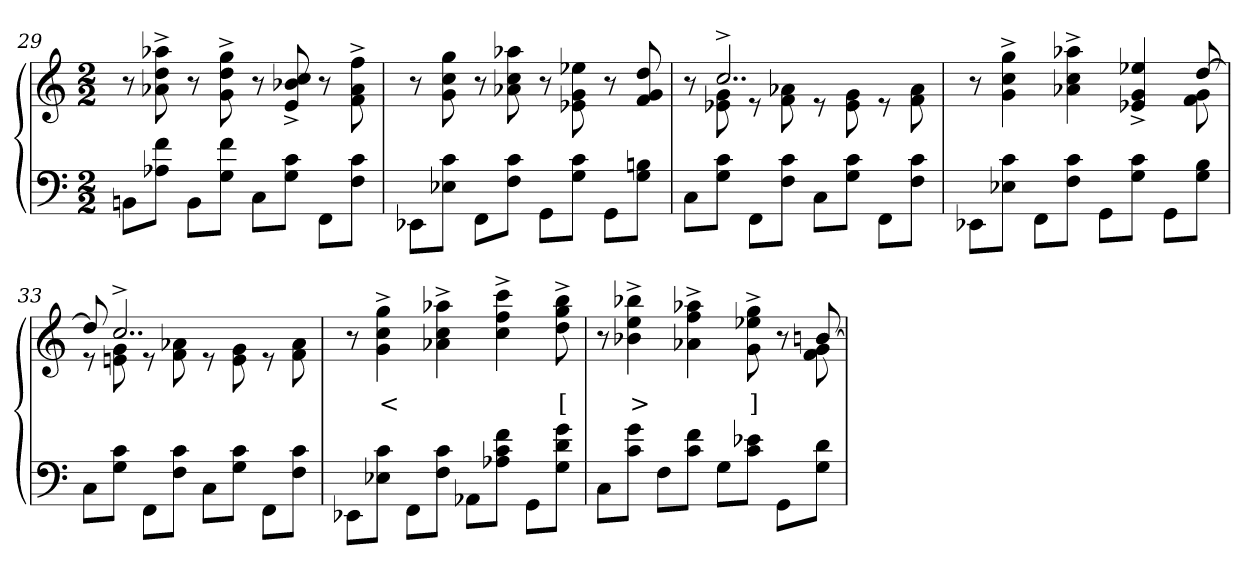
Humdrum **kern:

**kern	**kern	**text
*part2	*part1	*part1
*staff2	*staff1	*staff1
*clefF4	*clefG2	*
*k[]	*k[]	*
*M2/2	*M2/2	*
=29	=29	=29
8BBnL	8r	.
8A-X 8fJ	8a-X^> 8dd^> 8aa-X^>	.
8BBL	8r	.
8G 8fJ	8g^> 8dd^> 8gg^>	.
8CL	8r	.
8G 8cJ	8e^> 8b-X^> 8cc^>	.
8FFL	8r	.
8F 8cJ	8f^> 8a-^> 8ff^>	.
=30	=30	=30
8EE-XL	8r	.
8E- 8cJ	8g 8cc 8gg	.
8FFL	8r	.
8F 8cJ	8a-X 8cc 8aa-X	.
8GGL	8r	.
8G 8cJ	8e-X\ 8g\ 8ee-X\	.
8GGL	8r	.
8G 8BnJ	8f 8g 8dd	.
=31	=31	=31
*	*^	*
8CL	8r	8ryy	.
8G 8cJ	2..cc^>	8e-X 8g	.
8FFL	.	8r	.
8F 8cJ	.	8f 8a-X	.
8CL	.	8r	.
8G 8cJ	.	8e- 8g	.
8FFL	.	8r	.
8F 8cJ	.	8f 8a-	.
=32	=32	=32	=32
8EE-XL	2..ryy	8r	pp
8E- 8cJ	.	4g^> 4cc^> 4gg^>	.
8FFL	.	.	.
8F 8cJ	.	4a-X^> 4cc^> 4aa-X^>	.
8GGL	.	.	.
8G 8cJ	.	4e-X^> 4g^> 4ee-X^>	.
8GGL	.	.	.
8G 8BJ	[8dd	8f 8g	.
=33	=33	=33	=33
8CL	8dd]	8r	.
8G 8cJ	2..cc^>	8en 8g	.
8FFL	.	8r	.
8F 8cJ	.	8f 8a-X	.
8CL	.	8r	.
8G 8cJ	.	8e 8g	.
8FFL	.	8r	.
8F 8cJ	.	8f 8a-	.
*	*v	*v	*
=34	=34	=34
8EE-XL	8r	f
8E- 8cJ	4g^> 4cc^> 4gg^>	<
8FFL	.	.
8F 8cJ	4a-X^> 4cc^> 4aa-X^>	.
8AA-XL	.	.
8A- 8c 8fJ	4cc^> 4ff^> 4ccc^>	.
8GGL	.	.
8G 8d 8gJ	8dd^> 8gg^> 8bb^>	[
=35	=35	=35
*	*^	*
8CL	2..ryy	8r	.
8c 8gJ	.	4b-X^> 4ee^> 4bb-X^>	>
8FL	.	.	.
8c 8fJ	.	4a-X^> 4ff^> 4aa-X^>	.
8GL	.	.	.
8c 8e-XJ	.	8g^> 8ee-X^> 8gg^>	]
8GGL	.	8r	.
8G 8dJ	[8bnL	8f 8g	.
*	*v	*v	*
=	=	=
*-	*-	*-
